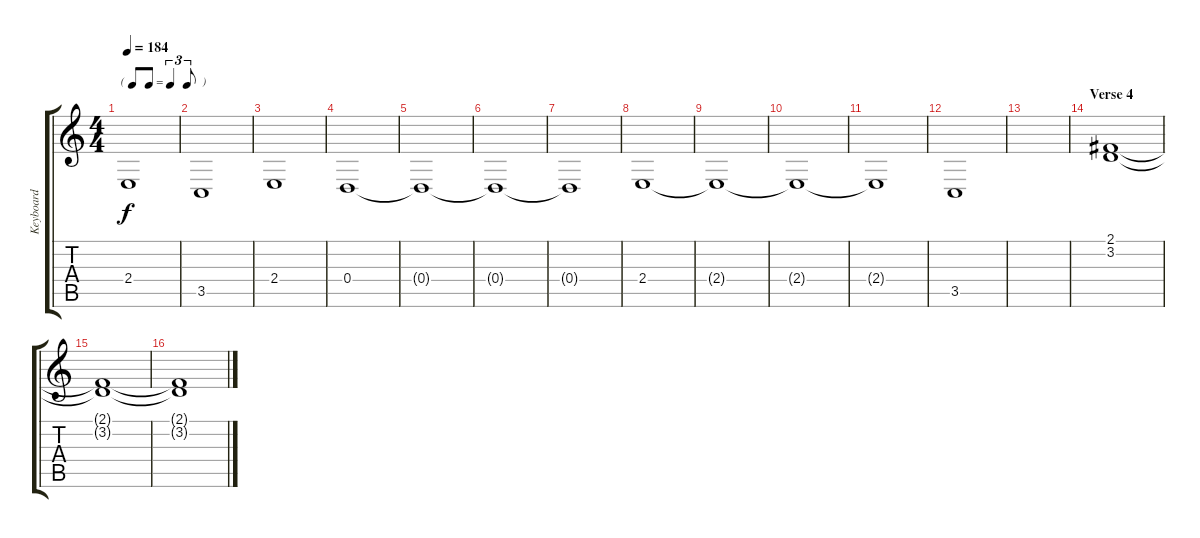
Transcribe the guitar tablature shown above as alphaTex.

\track ("Keyboard" "Keyboard") {instrument drawbarorgan}
\staff {score tabs}
\tuning (E4 B3 G3 D3 A2 E2) {hide}
\ts (4 4)
\tf triplet8th
\tempo 184
\clef g2
\ks c
2.4{t}.1{dy f} |
3.5.1 |
2.4.1 |
0.4.1{volume 5 instrument stringensemble1} |
0.4{t}.1 |
0.4{t}.1 |
0.4{t}.1 |
2.4.1{volume 5 instrument stringensemble1} |
2.4{t}.1 |
2.4{t}.1 |
2.4{t}.1 |
3.5.1 |
|
\section ("" "Verse 4")
(2.1 3.2).1{volume 4 balance 3 instrument drawbarorgan} |
(2.1{t} 3.2{t}).1 |
(2.1{t} 3.2{t}).1
